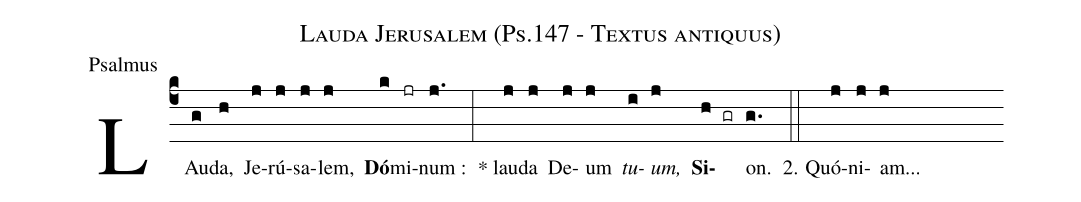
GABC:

name:Lauda Jerusalem (Ps.147 - Textus antiquus);
office-part:Psalmus;
%%
(c4) LAu(g)da,(h) Je(j)rú(j)sa(j)lem,(j) <b>Dó</b>(k)mi(jr)num :(j.) (:) * lau(j)da(j) De(j)um(j) <i>tu</i>(i)<i>um,</i>(j) <b>Si</b>(h gr)on.(g.) (::) 2. Quó(j)ni(j)am...(j)
